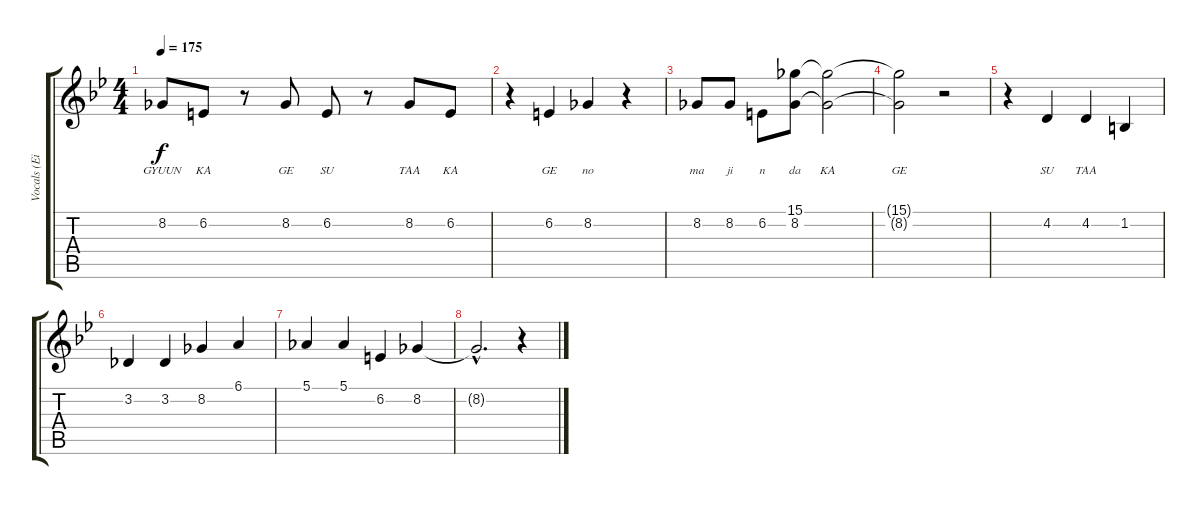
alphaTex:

\track ("Vocals (Eizo)" "Vocals (Ei") {instrument flute}
\staff {score tabs}
\tuning (Eb4 Bb3 Gb3 Db3 Ab2 Eb2) {hide}
\ts (4 4)
\tempo 175
\clef g2
\ks bb
8.2.8{lyrics (0 "GYUUN") lyrics (1 "") lyrics (2 "") lyrics (3 "") lyrics (4 "") dy f} 6.2.8{lyrics (0 "KA") lyrics (1 "") lyrics (2 "") lyrics (3 "") lyrics (4 "")} r.8 8.2.8{lyrics (0 "GE") lyrics (1 "") lyrics (2 "") lyrics (3 "") lyrics (4 "")} 6.2.8{lyrics (0 "SU") lyrics (1 "") lyrics (2 "") lyrics (3 "") lyrics (4 "")} r.8 8.2.8{lyrics (0 "TAA") lyrics (1 "") lyrics (2 "") lyrics (3 "") lyrics (4 "")} 6.2.8{lyrics (0 "KA") lyrics (1 "") lyrics (2 "") lyrics (3 "") lyrics (4 "")} |
r.4 6.2.4{lyrics (0 "GE") lyrics (1 "") lyrics (2 "") lyrics (3 "") lyrics (4 "")} 8.2.4{lyrics (0 "no") lyrics (1 "") lyrics (2 "") lyrics (3 "") lyrics (4 "")} r.4 |
8.2.8{lyrics (0 "ma") lyrics (1 "") lyrics (2 "") lyrics (3 "") lyrics (4 "")} 8.2.8{lyrics (0 "ji") lyrics (1 "") lyrics (2 "") lyrics (3 "") lyrics (4 "")} 6.2.8{lyrics (0 "n") lyrics (1 "") lyrics (2 "") lyrics (3 "") lyrics (4 "")} (15.1 8.2).8{lyrics (0 "da") lyrics (1 "") lyrics (2 "") lyrics (3 "") lyrics (4 "")} (15.1{t} 8.2{t}).2{lyrics (0 "KA") lyrics (1 "") lyrics (2 "") lyrics (3 "") lyrics (4 "")} |
(15.1{t} 8.2{t}).2{lyrics (0 "GE") lyrics (1 "") lyrics (2 "") lyrics (3 "") lyrics (4 "")} r.2 |
r.4 4.2.4{lyrics (0 "SU") lyrics (1 "") lyrics (2 "") lyrics (3 "") lyrics (4 "")} 4.2.4{lyrics (0 "TAA") lyrics (1 "") lyrics (2 "") lyrics (3 "") lyrics (4 "")} 1.2.4 |
3.2.4 3.2.4 8.2.4 6.1.4 |
5.1.4 5.1.4 6.2.4 8.2.4 |
8.2{hac t}.2{d} r.4
